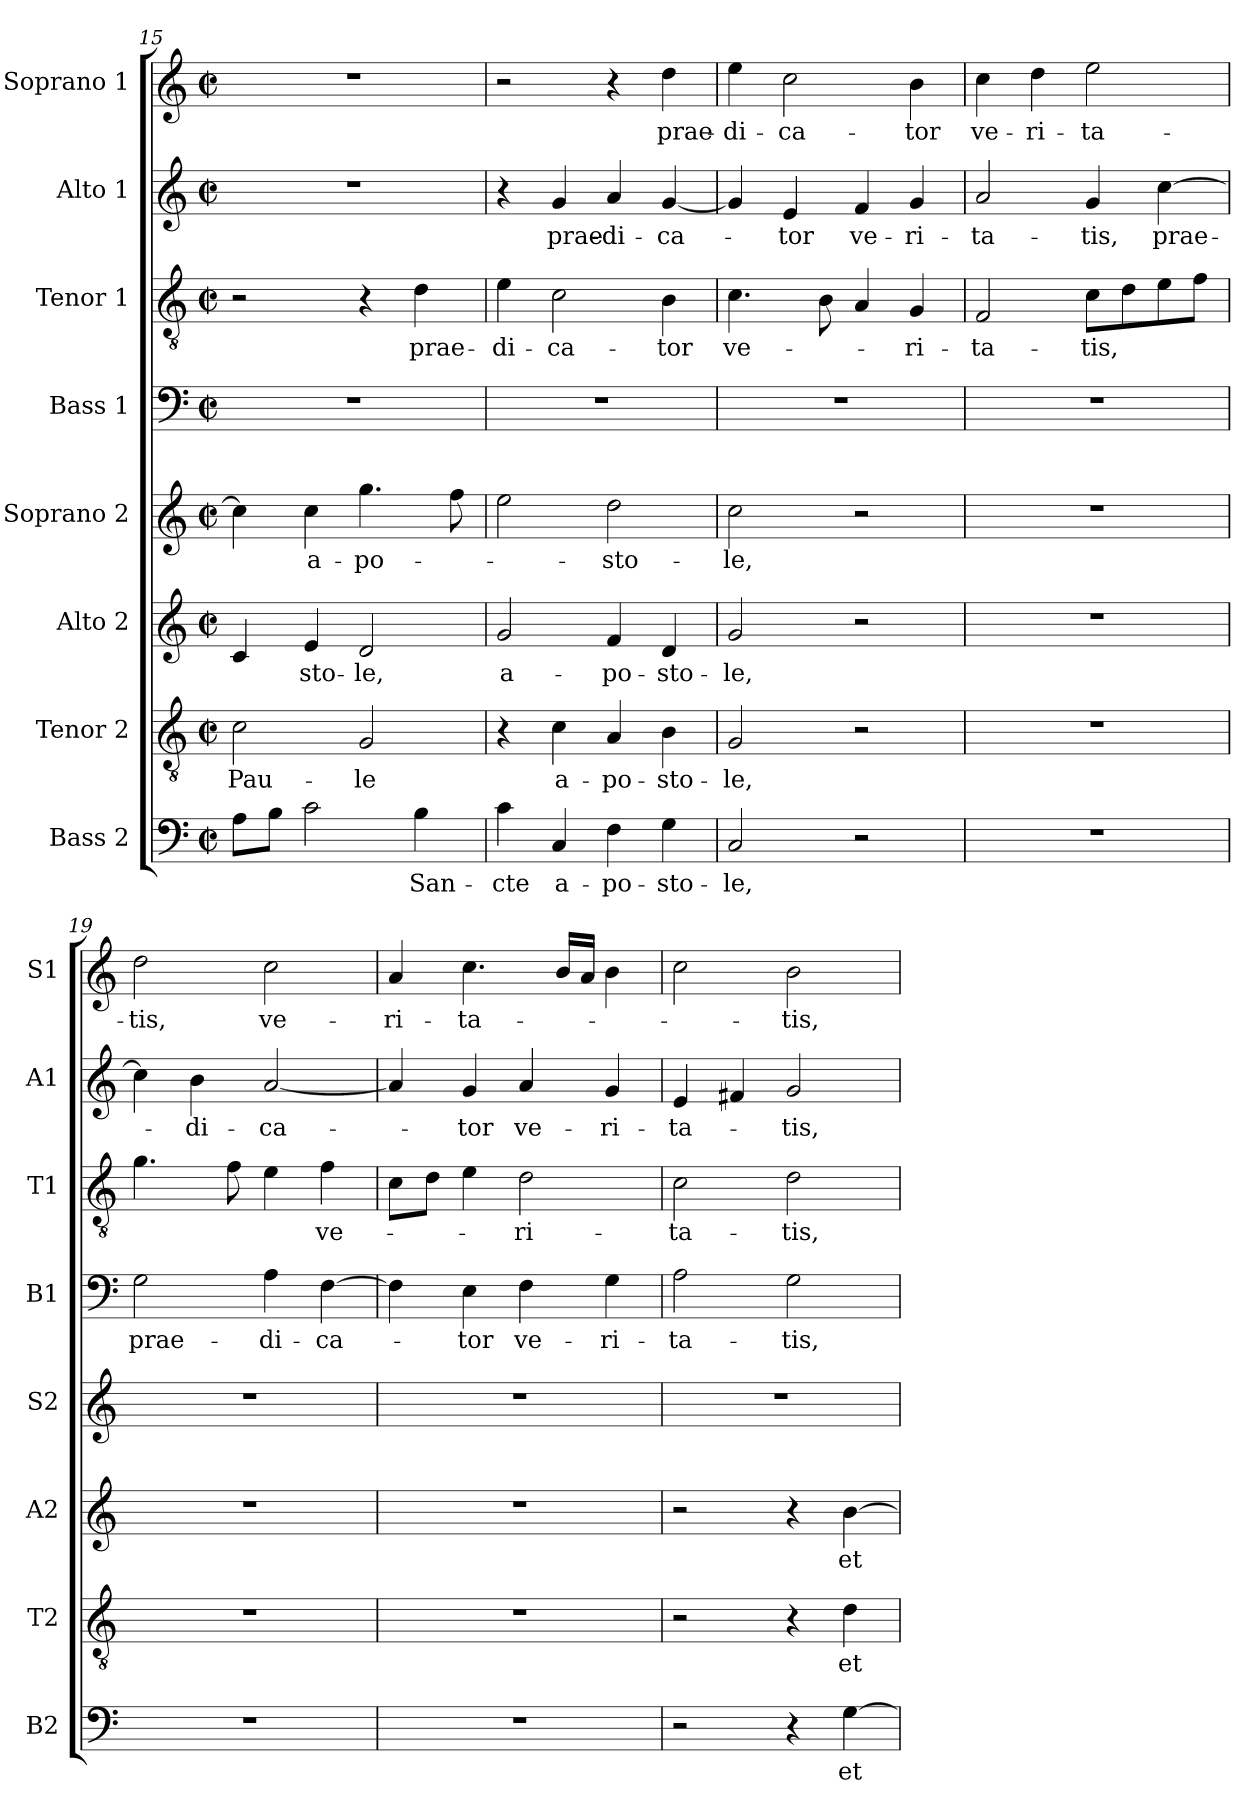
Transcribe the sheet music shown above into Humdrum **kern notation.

**kern	**text	**kern	**text	**kern	**text	**kern	**text	**kern	**text	**kern	**text	**kern	**text	**kern	**text
*part8	*part8	*part7	*part7	*part6	*part6	*part5	*part5	*part4	*part4	*part3	*part3	*part2	*part2	*part1	*part1
*staff8	*staff8	*staff7	*staff7	*staff6	*staff6	*staff5	*staff5	*staff4	*staff4	*staff3	*staff3	*staff2	*staff2	*staff1	*staff1
*I"Bass 2	*	*I"Tenor 2	*	*I"Alto 2	*	*I"Soprano 2	*	*I"Bass 1	*	*I"Tenor 1	*	*I"Alto 1	*	*I"Soprano 1	*
*I'B2	*	*I'T2	*	*I'A2	*	*I'S2	*	*I'B1	*	*I'T1	*	*I'A1	*	*I'S1	*
*clefF4	*	*clefGv2	*	*clefG2	*	*clefG2	*	*clefF4	*	*clefGv2	*	*clefG2	*	*clefG2	*
*k[]	*	*k[]	*	*k[]	*	*k[]	*	*k[]	*	*k[]	*	*k[]	*	*k[]	*
*C:	*	*C:	*	*C:	*	*C:	*	*C:	*	*C:	*	*C:	*	*C:	*
*M2/2	*	*M2/2	*	*M2/2	*	*M2/2	*	*M2/2	*	*M2/2	*	*M2/2	*	*M2/2	*
*met(c|)	*	*met(c|)	*	*met(c|)	*	*met(c|)	*	*met(c|)	*	*met(c|)	*	*met(c|)	*	*met(c|)	*
=15	=15	=15	=15	=15	=15	=15	=15	=15	=15	=15	=15	=15	=15	=15	=15
8A\L	.	2c\	Pau-	4c/	.	4cc\]	.	1r	.	2r	.	1r	.	1r	.
8B\J	.	.	.	.	.	.	.	.	.	.	.	.	.	.	.
2c\	.	.	.	4e/	-sto-	4cc\	a-	.	.	.	.	.	.	.	.
.	.	2G/	-le	2d/	-le,	4.gg\	-po-	.	.	4r	.	.	.	.	.
4B\	San-	.	.	.	.	.	.	.	.	4d\	prae-	.	.	.	.
.	.	.	.	.	.	8ff\	.	.	.	.	.	.	.	.	.
=16	=16	=16	=16	=16	=16	=16	=16	=16	=16	=16	=16	=16	=16	=16	=16
4c\	-cte	4r	.	2g/	a-	2ee\	.	1r	.	4e\	-di-	4r	.	2r	.
4C/	a-	4c\	a-	.	.	.	.	.	.	2c\	-ca-	4g/	prae-	.	.
4F\	-po-	4A/	-po-	4f/	-po-	2dd\	-sto-	.	.	.	.	4a/	-di-	4r	.
4G\	-sto-	4B\	-sto-	4d/	-sto-	.	.	.	.	4B\	-tor	[<4g/	-ca-	4dd\	prae-
=17	=17	=17	=17	=17	=17	=17	=17	=17	=17	=17	=17	=17	=17	=17	=17
2C/	-le,	2G/	-le,	2g/	-le,	2cc\	-le,	1r	.	4.c\	ve-	4g/]	.	4ee\	-di-
.	.	.	.	.	.	.	.	.	.	.	.	4e/	-tor	2cc\	-ca-
.	.	.	.	.	.	.	.	.	.	8B\	.	.	.	.	.
2r	.	2r	.	2r	.	2r	.	.	.	4A/	.	4f/	ve-	.	.
.	.	.	.	.	.	.	.	.	.	4G/	-ri-	4g/	-ri-	4b\	-tor
=18	=18	=18	=18	=18	=18	=18	=18	=18	=18	=18	=18	=18	=18	=18	=18
1r	.	1r	.	1r	.	1r	.	1r	.	2F/	-ta-	2a/	-ta-	4cc\	ve-
.	.	.	.	.	.	.	.	.	.	.	.	.	.	4dd\	-ri-
.	.	.	.	.	.	.	.	.	.	8c\L	-tis,	4g/	-tis,	2ee\	-ta-
.	.	.	.	.	.	.	.	.	.	8d\	.	.	.	.	.
.	.	.	.	.	.	.	.	.	.	8e\	.	[>4cc\	prae-	.	.
.	.	.	.	.	.	.	.	.	.	8f\J	.	.	.	.	.
=19	=19	=19	=19	=19	=19	=19	=19	=19	=19	=19	=19	=19	=19	=19	=19
1r	.	1r	.	1r	.	1r	.	2G\	prae-	4.g\	.	4cc\]	.	2dd\	-tis,
.	.	.	.	.	.	.	.	.	.	.	.	4b\	-di-	.	.
.	.	.	.	.	.	.	.	.	.	8f\	.	.	.	.	.
.	.	.	.	.	.	.	.	4A\	-di-	4e\	.	[<2a/	-ca-	2cc\	ve-
.	.	.	.	.	.	.	.	[>4F\	-ca-	4f\	ve-	.	.	.	.
=20	=20	=20	=20	=20	=20	=20	=20	=20	=20	=20	=20	=20	=20	=20	=20
1r	.	1r	.	1r	.	1r	.	4F\]	.	8c\L	.	4a/]	.	4a/	-ri-
.	.	.	.	.	.	.	.	.	.	8d\J	.	.	.	.	.
.	.	.	.	.	.	.	.	4E\	-tor	4e\	.	4g/	-tor	4.cc\	-ta-
.	.	.	.	.	.	.	.	4F\	ve-	2d\	-ri-	4a/	ve-	.	.
.	.	.	.	.	.	.	.	.	.	.	.	.	.	16b/LL	.
.	.	.	.	.	.	.	.	.	.	.	.	.	.	16a/JJ	.
.	.	.	.	.	.	.	.	4G\	-ri-	.	.	4g/	-ri-	4b\	.
!!LO:PB:g=z
=21	=21	=21	=21	=21	=21	=21	=21	=21	=21	=21	=21	=21	=21	=21	=21
2r	.	2r	.	2r	.	1r	.	2A\	-ta-	2c\	-ta-	4e/	-ta-	2cc\	.
.	.	.	.	.	.	.	.	.	.	.	.	4f#X/	.	.	.
4r	.	4r	.	4r	.	.	.	2G\	-tis,	2d\	-tis,	2g/	-tis,	2b\	-tis,
[>4G\	et	4d\	et	[4b\	et	.	.	.	.	.	.	.	.	.	.
=	=	=	=	=	=	=	=	=	=	=	=	=	=	=	=
*-	*-	*-	*-	*-	*-	*-	*-	*-	*-	*-	*-	*-	*-	*-	*-
